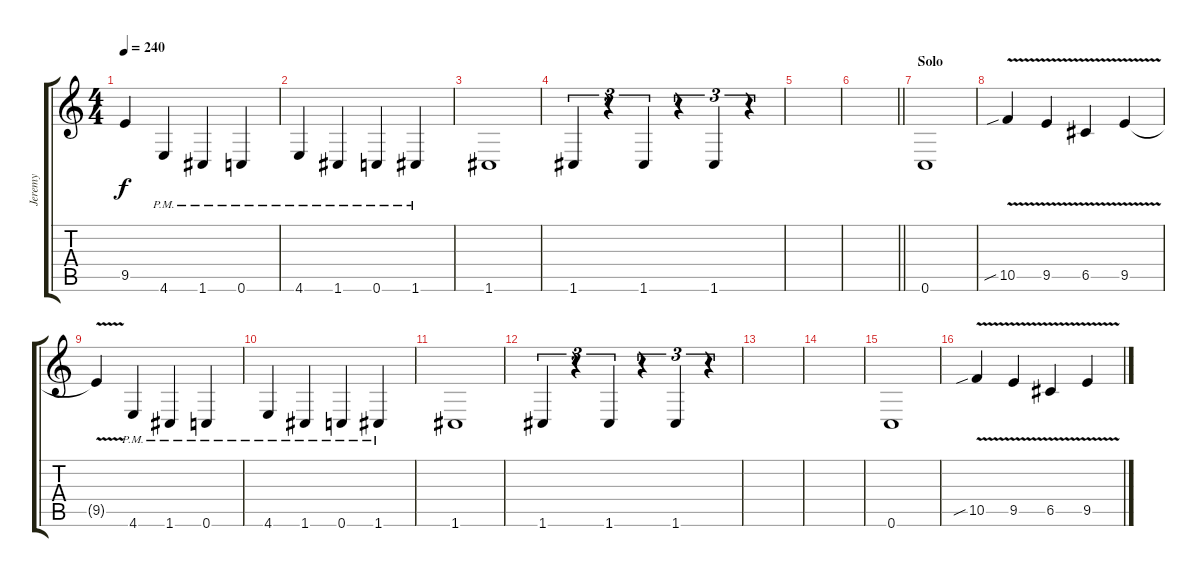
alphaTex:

\track ("Jeremy" "Jeremy") {instrument electricbasspick}
\staff {score tabs}
\tuning (D4 A3 F3 C3 G2 C2) {hide}
\ts (4 4)
\tempo 240
\clef g2
\ks c
9.5{t}.4{dy f} 4.6{pm}.4 1.6{pm}.4 0.6{pm}.4 |
4.6{pm}.4 1.6{pm}.4 0.6{pm}.4 1.6{pm}.4 |
1.6.1 |
1.6.4{tu (3 2)} r.4{tu (3 2)} 1.6.4{tu (3 2)} r.4{tu (3 2)} 1.6.4{tu (3 2)} r.4{tu (3 2)} |
|
\barLineRight lightlight
|
\section ("" "Solo")
0.6.1 |
10.5{v sib}.4 9.5{v}.4 6.5{v}.4 9.5{v}.4 |
9.5{t}.4 4.6{pm}.4 1.6{pm}.4 0.6{pm}.4 |
4.6{pm}.4 1.6{pm}.4 0.6{pm}.4 1.6{pm}.4 |
1.6.1 |
1.6.4{tu (3 2)} r.4{tu (3 2)} 1.6.4{tu (3 2)} r.4{tu (3 2)} 1.6.4{tu (3 2)} r.4{tu (3 2)} |
|
|
0.6.1 |
10.5{v sib}.4 9.5{v}.4 6.5{v}.4 9.5{v}.4
